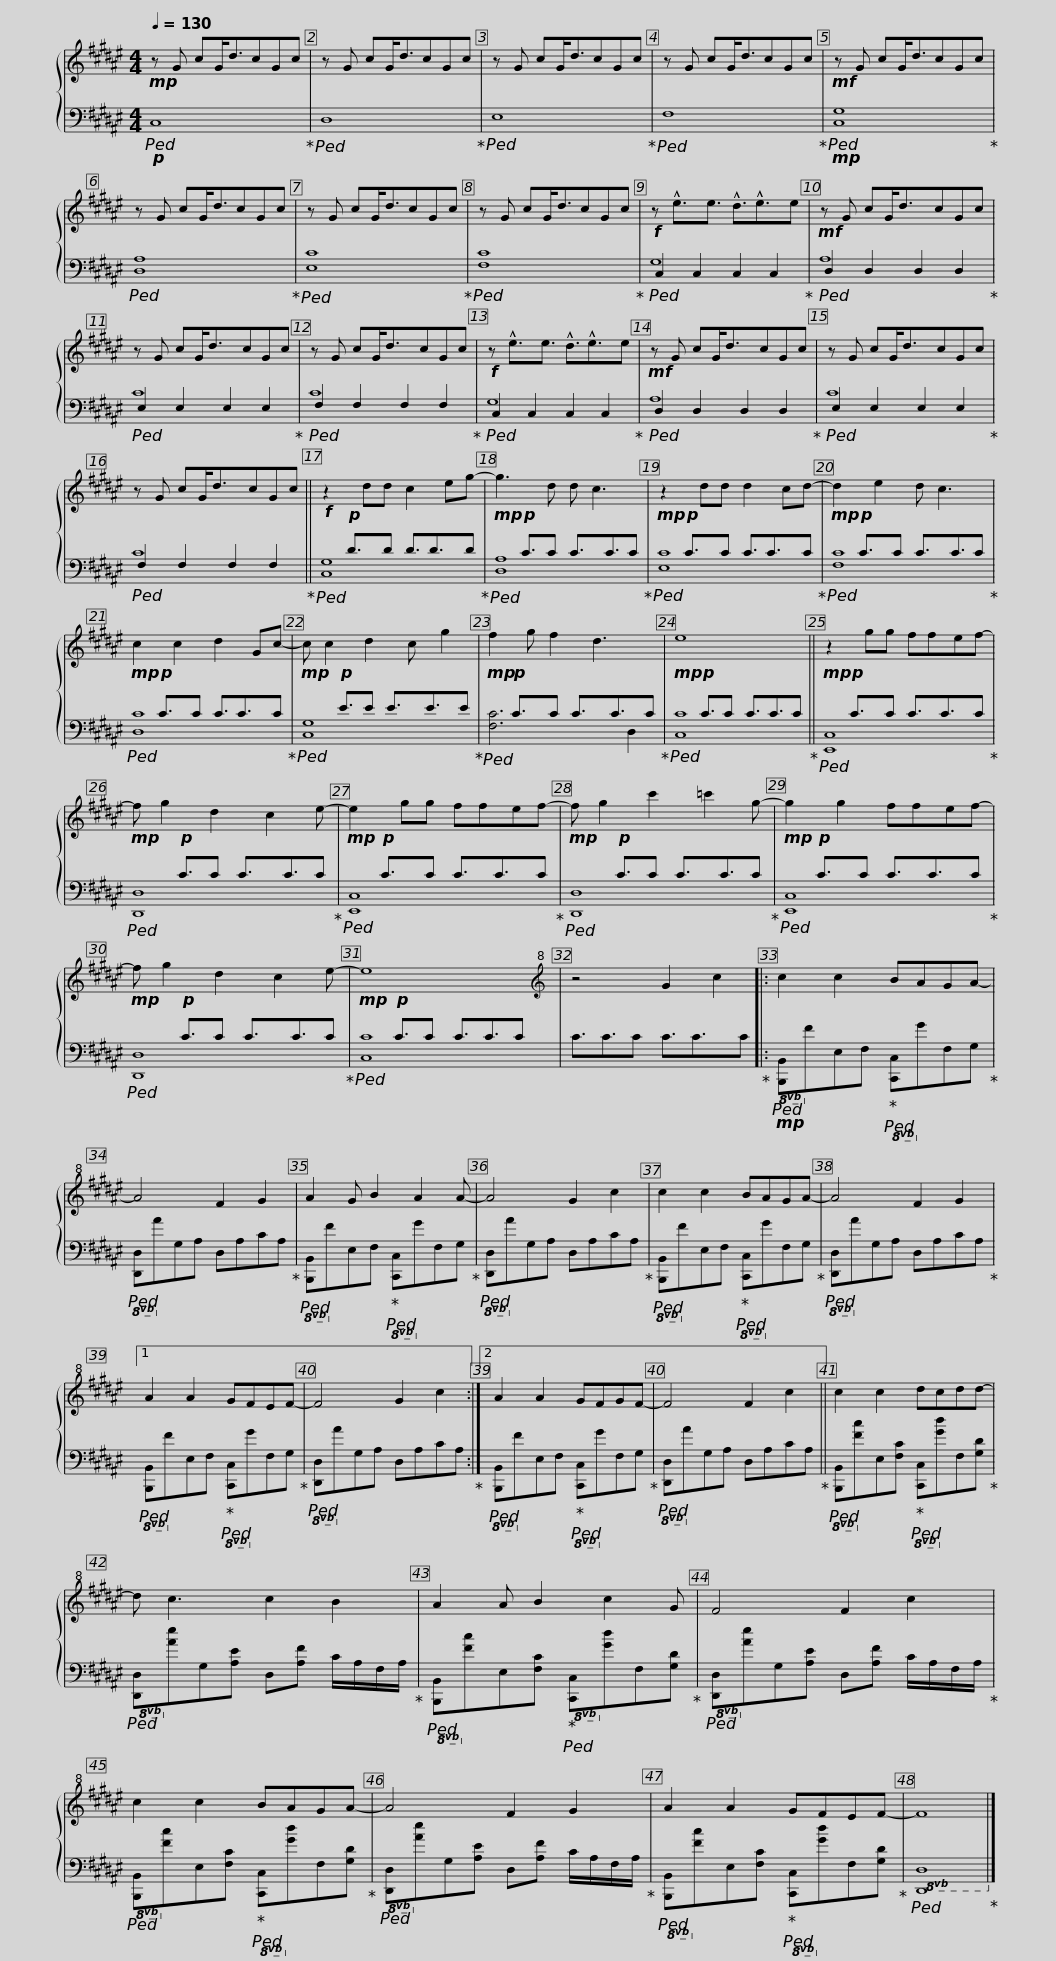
X:1
%%score { 1 | ( 2 3 ) }
L:1/8
Q:1/4=130
M:4/4
I:linebreak $
K:F#
V:1 treble
V:2 bass
V:3 bass
V:1
!mp! z G cG<dcGc | z G cG<dcGc | z G cG<dcGc | z G cG<dcGc |$!mf! z G cG<dcGc | %5
 z G cG<dcGc | z G cG<dcGc | z G cG<dcGc |$!f! z !^!e3/2e3/2 !^!d3/2!^!e3/2e |!mf! z G cG<dcGc | %10
 z G cG<dcGc | z G cG<dcGc |$!f! z !^!e3/2e3/2 !^!d3/2!^!e3/2e |!mf! z G cG<dcGc | z G cG<dcGc | %15
 z G cG<dcGc ||$!f! z2 dd c2 eg- | g3 d d c3 | z2 dd d2 cd- | d2 e2 d c3 |$ %20
 c2 c2 d2 Gc- | c c2 d2 c g2 | f2 g f2 d3 | e8 ||$ z2 gg ffef- | %25
 f g2 d2 c2 e- | e2 gg ffef- | f g2 c'2 =c'2 g- |$ g2 g2 ffef- | f g2 d2 c2 e- | %30
 e8 |[K:treble+8] z4 G2 c2 |:$ c2 c2 BAGA- | A4 F2 G2 | A2 G B2 A2 A- | %35
 A4 G2 c2 | c2 c2 BAGA- |$ A4 F2 G2 |1 A2 A2 GFEF- | F4 G2 c2 :|2 %40
 A2 A2 GFGF- | F4 F2 c2 ||$ c2 c2 dcdd- | d c3 c2 B2 | A2 A B2 c2 G | %45
 F4 F2 c2 |$ c2 c2 BAGA- | A4 F2 G2 | A2 A2 GFEF- | F8 |] %50
V:2
!p!!ped! C,8!ped-up! |!ped! D,8!ped-up! |!ped! E,8!ped-up! |!ped! F,8!ped-up! |$!mp!!ped! [C,G,]8!ped-up! | %5
!ped! [D,A,]8!ped-up! |!ped! [E,C]8!ped-up! |!ped! [F,C]8!ped-up! |$!ped! C,2 C,2 C,2 C,2!ped-up! |!ped! D,2 D,2 D,2 D,2!ped-up! | %10
!ped! E,2 E,2 E,2 E,2!ped-up! |!ped! F,2 F,2 F,2 F,2!ped-up! |$!ped! C,2 C,2 C,2 C,2!ped-up! |!ped! D,2 D,2 D,2 D,2!ped-up! |!ped! E,2 E,2 E,2 E,2!ped-up! | %15
!ped! F,2 F,2 F,2 F,2!ped-up! ||$!ped! x3/2!p! D3/2D D3/2D3/2D!ped-up! |!mp!!ped! x3/2!p! C3/2C C3/2C3/2C!ped-up! |!mp!!ped! x3/2!p! C3/2C C3/2C3/2C!ped-up! |!mp!!ped! x3/2!p! C3/2C C3/2C3/2C!ped-up! |$ %20
!mp!!ped! x3/2!p! C3/2C C3/2C3/2C!ped-up! |!mp!!ped! x3/2!p! E3/2E E3/2E3/2E!ped-up! |!mp!!ped! x3/2!p! C3/2C C3/2C3/2C!ped-up! |!mp!!ped! x3/2!p! C3/2C C3/2C3/2C!ped-up! ||$!mp!!ped! x3/2!p! C3/2C C3/2C3/2C!ped-up! | %25
!mp!!ped! x3/2!p! C3/2C C3/2C3/2C!ped-up! |!mp!!ped! x3/2!p! C3/2C C3/2C3/2C!ped-up! |!mp!!ped! x3/2!p! C3/2C C3/2C3/2C!ped-up! |$!mp!!ped! x3/2!p! C3/2C C3/2C3/2C!ped-up! |!mp!!ped! x3/2!p! C3/2C C3/2C3/2C!ped-up! | %30
!mp!!ped! x3/2!p! C3/2C C3/2C3/2C | C3/2C3/2C C3/2C3/2C!ped-up! |:$!mp!!ped!!8vb(! [B,,,B,,]!8vb)!F,E,F,!ped-up!!ped!!8vb(! [C,,C,]!8vb)!G,F,G,!ped-up! |!ped!!8vb(! [D,,D,]!8vb)!A,G,A, D,A,CA,!ped-up! |!8vb(!!ped! [B,,,B,,]!8vb)!F,E,F,!ped-up!!8vb(!!ped! [C,,C,]!8vb)!G,F,G,!ped-up! | %35
!8vb(!!ped! [D,,D,]!8vb)!A,G,A, D,A,CA,!ped-up! |!8vb(!!ped! [B,,,B,,]!8vb)!F,E,F,!ped-up!!8vb(!!ped! [C,,C,]!8vb)!G,F,G,!ped-up! |$!8vb(!!ped! [D,,D,]!8vb)!A,G,A, D,A,CA,!ped-up! |1!8vb(!!ped! [B,,,B,,]!8vb)!F,E,F,!ped-up!!8vb(!!ped! [C,,C,]!8vb)!G,F,G,!ped-up! |!8vb(!!ped! [D,,D,]!8vb)!A,G,A, D,A,CA,!ped-up! :|2 %40
!8vb(!!ped! [B,,,B,,]!8vb)!F,E,F,!ped-up!!8vb(!!ped! [C,,C,]!8vb)!G,F,G,!ped-up! |!8vb(!!ped! [D,,D,]!8vb)!A,G,A, D,A,CA,!ped-up! ||$!8vb(!!ped! [B,,,B,,]!8vb)![F,C]E,[F,C]!ped-up!!8vb(!!ped! [C,,C,]!8vb)![G,D]F,[G,D]!ped-up! |!8vb(!!ped! [D,,D,]!8vb)![A,E]G,[A,E] D,[A,F] C/A,/F,/A,/!ped-up! |!8vb(!!ped! [B,,,B,,]!8vb)![F,C]E,[F,C]!ped-up!!8vb(!!ped! [C,,C,]!8vb)![G,D]F,[G,D]!ped-up! | %45
!8vb(!!ped! [D,,D,]!8vb)![A,E]G,[A,E] D,[A,F] C/A,/F,/A,/!ped-up! |$!8vb(!!ped! [B,,,B,,]!8vb)![F,C]E,[F,C]!ped-up!!8vb(!!ped! [C,,C,]!8vb)![G,D]F,[G,D]!ped-up! |!8vb(!!ped! [D,,D,]!8vb)![A,E]G,[A,E] D,[A,F] C/A,/F,/A,/!ped-up! |!8vb(!!ped! [B,,,B,,]!8vb)![F,C]E,[F,C]!ped-up!!8vb(!!ped! [C,,C,]!8vb)![G,D]F,[G,D]!ped-up! |!8vb(!!ped! [D,,D,]8!8vb)!!ped-up! |] %50
V:3
 x8 | x8 | x8 | x8 |$ x8 | %5
 x8 | x8 | x8 |$ G,8 | A,8 | %10
 C8 | C8 |$ G,8 | A,8 | C8 | %15
 C8 ||$ [C,G,]8 | [D,A,]8 | [E,C]8 | [F,C]8 |$ %20
 [D,C]8 | [C,G,]8 | [F,C]6 D,2 | [C,C]8 ||$ [E,,C,]8 | %25
 [D,,D,]8 | [E,,C,]8 | [D,,D,]8 |$ [E,,C,]8 | [D,,D,]8 | %30
 [C,C]8 | x8 |:$!8vb(! x!8vb)! x3!8vb(! x!8vb)! x3 |!8vb(! x!8vb)! x7 |!8vb(! x!8vb)! x3!8vb(! x!8vb)! x3 | %35
!8vb(! x!8vb)! x7 |!8vb(! x!8vb)! x3!8vb(! x!8vb)! x3 |$!8vb(! x!8vb)! x7 |1!8vb(! x!8vb)! x3!8vb(! x!8vb)! x3 |!8vb(! x!8vb)! x7 :|2 %40
!8vb(! x!8vb)! x3!8vb(! x!8vb)! x3 |!8vb(! x!8vb)! x7 ||$!8vb(! x!8vb)! x3!8vb(! x!8vb)! x3 |!8vb(! x!8vb)! x7 |!8vb(! x!8vb)! x3!8vb(! x!8vb)! x3 | %45
!8vb(! x!8vb)! x7 |$!8vb(! x!8vb)! x3!8vb(! x!8vb)! x3 |!8vb(! x!8vb)! x7 |!8vb(! x!8vb)! x3!8vb(! x!8vb)! x3 |!8vb(! x8!8vb)! |] %50
